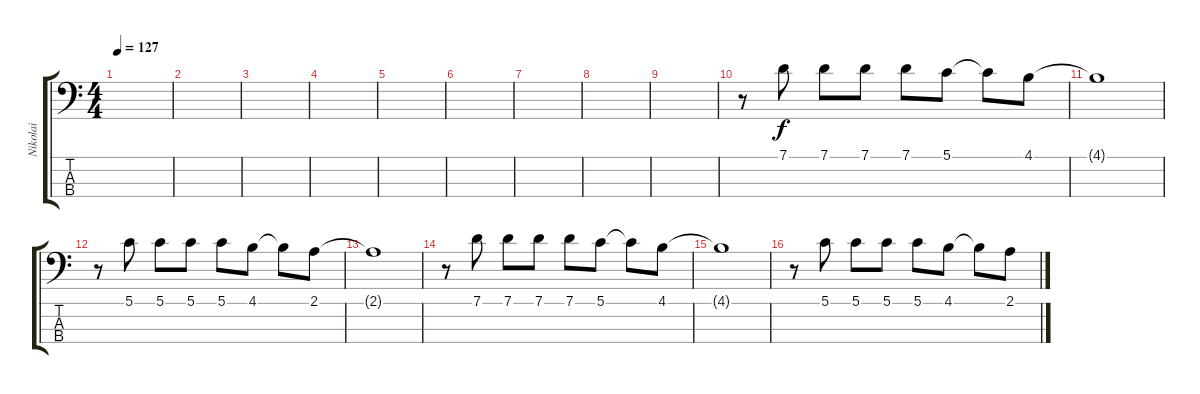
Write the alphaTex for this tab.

\track ("Nikolai" "Nikolai") {instrument electricbasspick}
\staff {score tabs}
\tuning (G2 D2 A1 E1) {hide}
\ts (4 4)
\tempo 127
\clef f4
\ks c
|
|
|
|
|
|
|
|
|
r.8 7.1.8 7.1.8 7.1.8 7.1.8 5.1.8 5.1{t}.8 4.1.8 |
4.1{t}.1 |
r.8 5.1.8 5.1.8 5.1.8 5.1.8 4.1.8 4.1{t}.8 2.1.8 |
2.1{t}.1 |
r.8 7.1.8 7.1.8 7.1.8 7.1.8 5.1.8 5.1{t}.8 4.1.8 |
4.1{t}.1 |
r.8 5.1.8 5.1.8 5.1.8 5.1.8 4.1.8 4.1{t}.8 2.1.8
